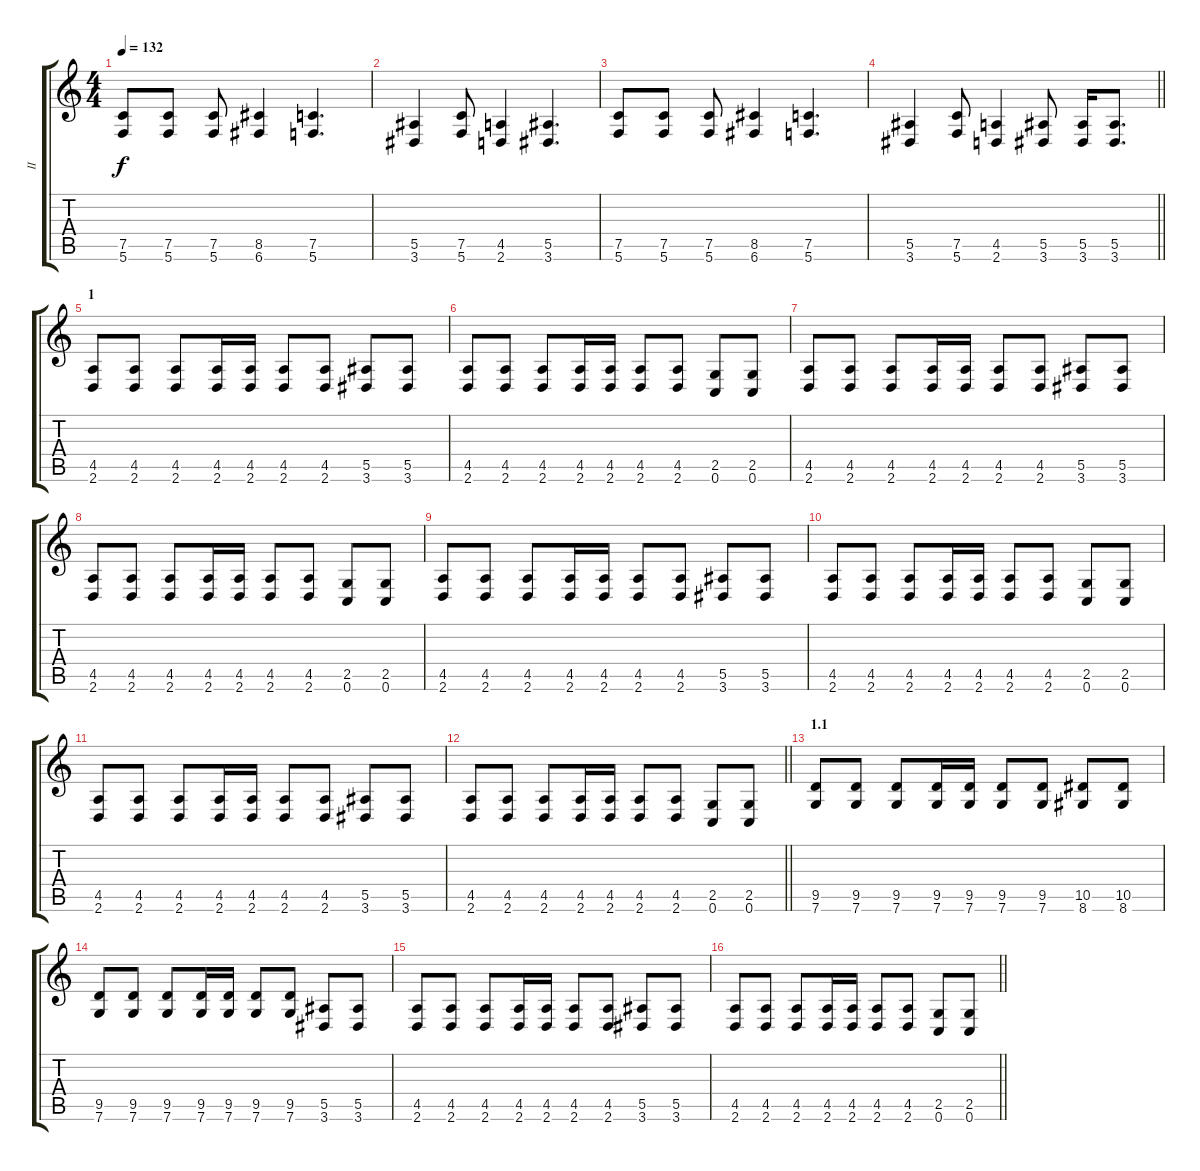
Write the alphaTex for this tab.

\track ("II" "II") {instrument overdrivenguitar}
\staff {score tabs}
\tuning (C4 G3 Eb3 Bb2 F2 C2) {hide}
\ts (4 4)
\tempo 132
\clef g2
\ks c
(7.5 5.6).8{dy f} (7.5 5.6).8 (7.5 5.6).8 (8.5 6.6).4 (7.5 5.6).4{d} |
(5.5 3.6).4 (7.5 5.6).8 (4.5 2.6).4 (5.5 3.6).4{d} |
(7.5 5.6).8 (7.5 5.6).8 (7.5 5.6).8 (8.5 6.6).4 (7.5 5.6).4{d} |
\barLineRight lightlight
(5.5 3.6).4 (7.5 5.6).8 (4.5 2.6).4 (5.5 3.6).8 (5.5 3.6).16 (5.5 3.6).8{d} |
\section ("" "1")
(4.5 2.6).8 (4.5 2.6).8 (4.5 2.6).8 (4.5 2.6).16 (4.5 2.6).16 (4.5 2.6).8 (4.5 2.6).8 (5.5 3.6).8 (5.5 3.6).8 |
(4.5 2.6).8 (4.5 2.6).8 (4.5 2.6).8 (4.5 2.6).16 (4.5 2.6).16 (4.5 2.6).8 (4.5 2.6).8 (2.5 0.6).8 (2.5 0.6).8 |
(4.5 2.6).8 (4.5 2.6).8 (4.5 2.6).8 (4.5 2.6).16 (4.5 2.6).16 (4.5 2.6).8 (4.5 2.6).8 (5.5 3.6).8 (5.5 3.6).8 |
(4.5 2.6).8 (4.5 2.6).8 (4.5 2.6).8 (4.5 2.6).16 (4.5 2.6).16 (4.5 2.6).8 (4.5 2.6).8 (2.5 0.6).8 (2.5 0.6).8 |
(4.5 2.6).8 (4.5 2.6).8 (4.5 2.6).8 (4.5 2.6).16 (4.5 2.6).16 (4.5 2.6).8 (4.5 2.6).8 (5.5 3.6).8 (5.5 3.6).8 |
(4.5 2.6).8 (4.5 2.6).8 (4.5 2.6).8 (4.5 2.6).16 (4.5 2.6).16 (4.5 2.6).8 (4.5 2.6).8 (2.5 0.6).8 (2.5 0.6).8 |
(4.5 2.6).8 (4.5 2.6).8 (4.5 2.6).8 (4.5 2.6).16 (4.5 2.6).16 (4.5 2.6).8 (4.5 2.6).8 (5.5 3.6).8 (5.5 3.6).8 |
\barLineRight lightlight
(4.5 2.6).8 (4.5 2.6).8 (4.5 2.6).8 (4.5 2.6).16 (4.5 2.6).16 (4.5 2.6).8 (4.5 2.6).8 (2.5 0.6).8 (2.5 0.6).8 |
\section ("" "1.1")
(9.5 7.6).8 (9.5 7.6).8 (9.5 7.6).8 (9.5 7.6).16 (9.5 7.6).16 (9.5 7.6).8 (9.5 7.6).8 (10.5 8.6).8 (10.5 8.6).8 |
(9.5 7.6).8 (9.5 7.6).8 (9.5 7.6).8 (9.5 7.6).16 (9.5 7.6).16 (9.5 7.6).8 (9.5 7.6).8 (5.5 3.6).8 (5.5 3.6).8 |
(4.5 2.6).8 (4.5 2.6).8 (4.5 2.6).8 (4.5 2.6).16 (4.5 2.6).16 (4.5 2.6).8 (4.5 2.6).8 (5.5 3.6).8 (5.5 3.6).8 |
\barLineRight lightlight
(4.5 2.6).8 (4.5 2.6).8 (4.5 2.6).8 (4.5 2.6).16 (4.5 2.6).16 (4.5 2.6).8 (4.5 2.6).8 (2.5 0.6).8 (2.5 0.6).8
